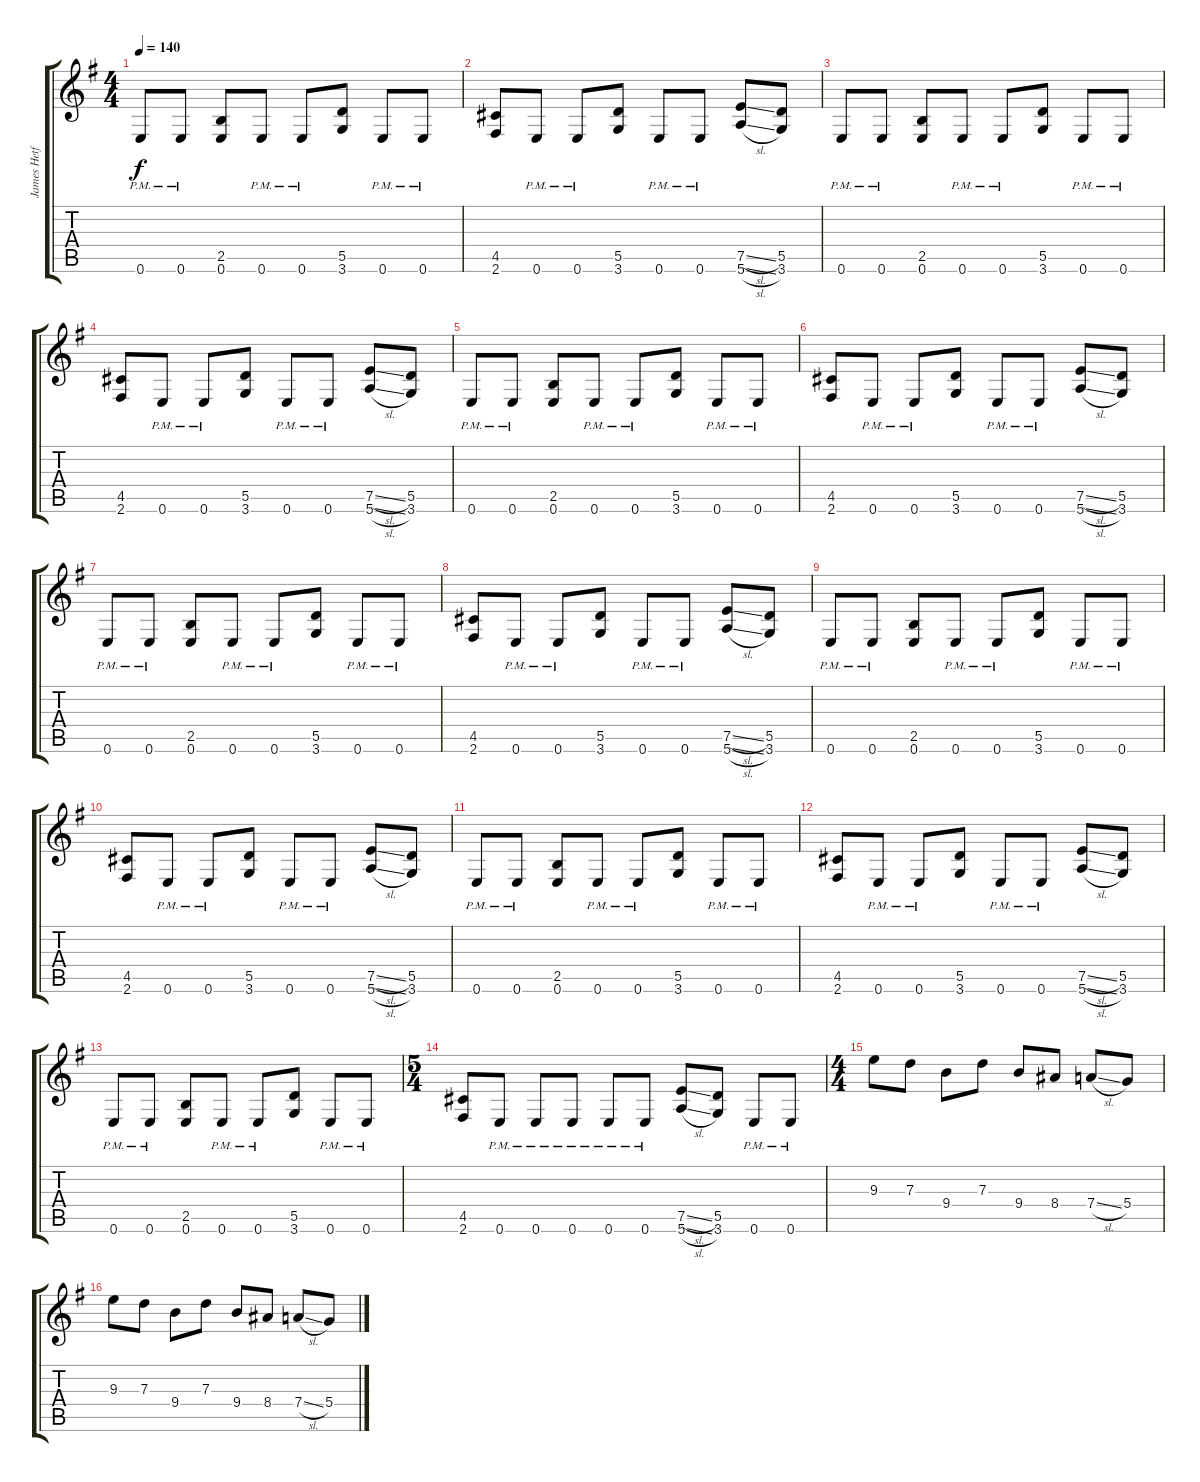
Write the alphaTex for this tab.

\track ("James Hetfield" "James Hetf") {instrument distortionguitar}
\staff {score tabs}
\tuning (E4 B3 G3 D3 A2 E2) {hide}
\ts (4 4)
\tempo 140
\clef g2
\ks eminor
0.6{pm}.8{dy f} 0.6{pm}.8 (2.5 0.6).8 0.6{pm}.8 0.6{pm}.8 (5.5 3.6).8 0.6{pm}.8 0.6{pm}.8 |
(4.5 2.6).8 0.6{pm}.8 0.6{pm}.8 (5.5 3.6).8 0.6{pm}.8 0.6{pm}.8 (7.5{sl} 5.6{sl}).8 (5.5 3.6).8 |
0.6{pm}.8 0.6{pm}.8 (2.5 0.6).8 0.6{pm}.8 0.6{pm}.8 (5.5 3.6).8 0.6{pm}.8 0.6{pm}.8 |
(4.5 2.6).8 0.6{pm}.8 0.6{pm}.8 (5.5 3.6).8 0.6{pm}.8 0.6{pm}.8 (7.5{sl} 5.6{sl}).8 (5.5 3.6).8 |
0.6{pm}.8 0.6{pm}.8 (2.5 0.6).8 0.6{pm}.8 0.6{pm}.8 (5.5 3.6).8 0.6{pm}.8 0.6{pm}.8 |
(4.5 2.6).8 0.6{pm}.8 0.6{pm}.8 (5.5 3.6).8 0.6{pm}.8 0.6{pm}.8 (7.5{sl} 5.6{sl}).8 (5.5 3.6).8 |
0.6{pm}.8 0.6{pm}.8 (2.5 0.6).8 0.6{pm}.8 0.6{pm}.8 (5.5 3.6).8 0.6{pm}.8 0.6{pm}.8 |
(4.5 2.6).8 0.6{pm}.8 0.6{pm}.8 (5.5 3.6).8 0.6{pm}.8 0.6{pm}.8 (7.5{sl} 5.6{sl}).8 (5.5 3.6).8 |
0.6{pm}.8 0.6{pm}.8 (2.5 0.6).8 0.6{pm}.8 0.6{pm}.8 (5.5 3.6).8 0.6{pm}.8 0.6{pm}.8 |
(4.5 2.6).8 0.6{pm}.8 0.6{pm}.8 (5.5 3.6).8 0.6{pm}.8 0.6{pm}.8 (7.5{sl} 5.6{sl}).8 (5.5 3.6).8 |
0.6{pm}.8 0.6{pm}.8 (2.5 0.6).8 0.6{pm}.8 0.6{pm}.8 (5.5 3.6).8 0.6{pm}.8 0.6{pm}.8 |
(4.5 2.6).8 0.6{pm}.8 0.6{pm}.8 (5.5 3.6).8 0.6{pm}.8 0.6{pm}.8 (7.5{sl} 5.6{sl}).8 (5.5 3.6).8 |
0.6{pm}.8 0.6{pm}.8 (2.5 0.6).8 0.6{pm}.8 0.6{pm}.8 (5.5 3.6).8 0.6{pm}.8 0.6{pm}.8 |
\ts (5 4)
(4.5 2.6).8 0.6{pm}.8 0.6{pm}.8 0.6{pm}.8 0.6{pm}.8 0.6{pm}.8 (7.5{sl} 5.6{sl}).8 (5.5 3.6).8 0.6{pm}.8 0.6{pm}.8 |
\ts (4 4)
9.3.8 7.3.8 9.4.8 7.3.8 9.4.8 8.4.8 7.4{sl}.8 5.4.8 |
9.3.8 7.3.8 9.4.8 7.3.8 9.4.8 8.4.8 7.4{sl}.8 5.4.8
